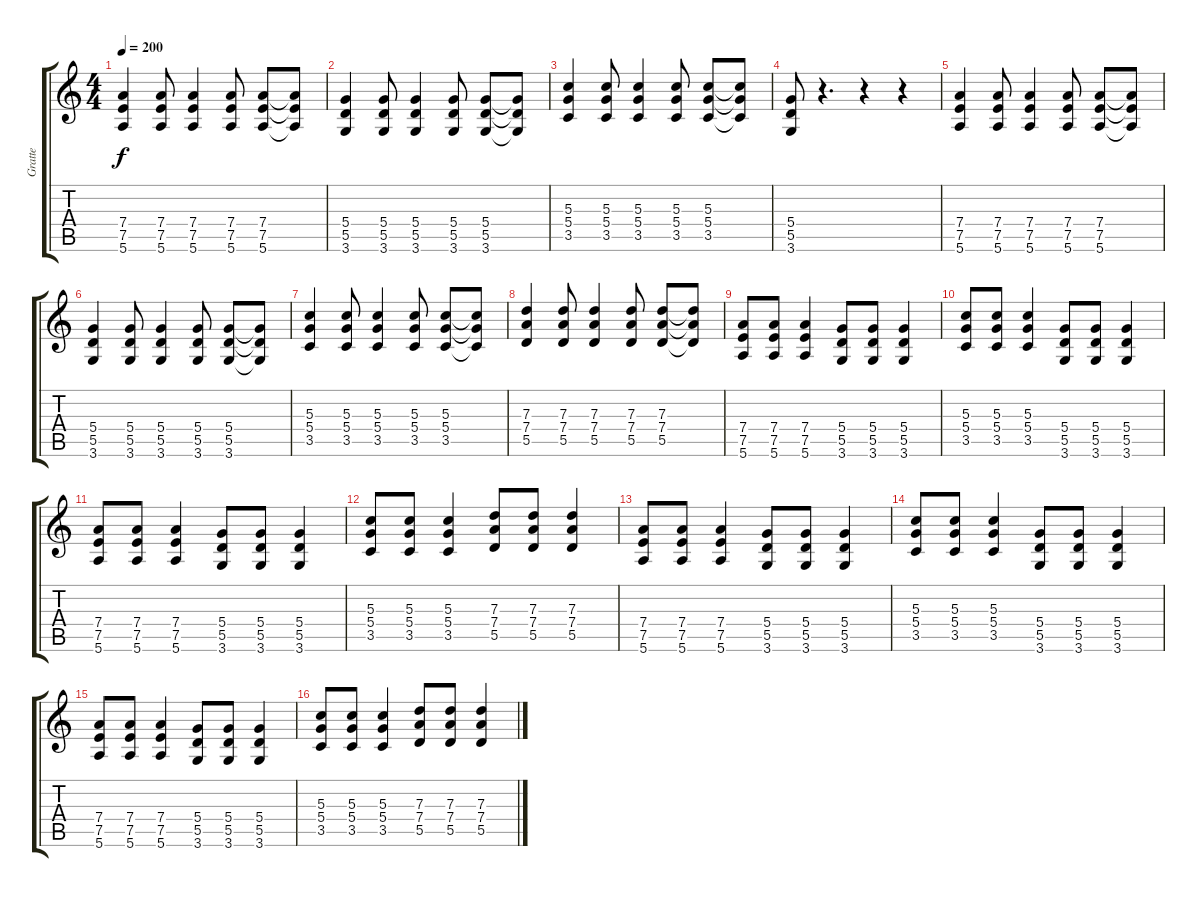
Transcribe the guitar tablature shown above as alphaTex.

\track ("Gratte" "Gratte") {instrument overdrivenguitar}
\staff {score tabs}
\tuning (E4 B3 G3 D3 A2 E2) {hide}
\ts (4 4)
\tempo 200
\clef g2
\ks c
(7.4 7.5 5.6).4{dy f instrument overdrivenguitar} (7.4 7.5 5.6).8 (7.4 7.5 5.6).4 (7.4 7.5 5.6).8 (7.4 7.5 5.6).8 (7.4{t} 7.5{t} 5.6{t}).8 |
(5.4 5.5 3.6).4 (5.4 5.5 3.6).8 (5.4 5.5 3.6).4 (5.4 5.5 3.6).8 (5.4 5.5 3.6).8 (5.4{t} 5.5{t} 3.6{t}).8 |
(5.3 5.4 3.5).4 (5.3 5.4 3.5).8 (5.3 5.4 3.5).4 (5.3 5.4 3.5).8 (5.3 5.4 3.5).8 (5.3{t} 5.4{t} 3.5{t}).8 |
(5.4 5.5 3.6).8 r.4{d} r.4 r.4 |
(7.4 7.5 5.6).4 (7.4 7.5 5.6).8 (7.4 7.5 5.6).4 (7.4 7.5 5.6).8 (7.4 7.5 5.6).8 (7.4{t} 7.5{t} 5.6{t}).8 |
(5.4 5.5 3.6).4 (5.4 5.5 3.6).8 (5.4 5.5 3.6).4 (5.4 5.5 3.6).8 (5.4 5.5 3.6).8 (5.4{t} 5.5{t} 3.6{t}).8 |
(5.3 5.4 3.5).4 (5.3 5.4 3.5).8 (5.3 5.4 3.5).4 (5.3 5.4 3.5).8 (5.3 5.4 3.5).8 (5.3{t} 5.4{t} 3.5{t}).8 |
(7.3 7.4 5.5).4 (7.3 7.4 5.5).8 (7.3 7.4 5.5).4 (7.3 7.4 5.5).8 (7.3 7.4 5.5).8 (7.3{t} 7.4{t} 5.5{t}).8 |
(7.4 7.5 5.6).8 (7.4 7.5 5.6).8 (7.4 7.5 5.6).4 (5.4 5.5 3.6).8 (5.4 5.5 3.6).8 (5.4 5.5 3.6).4 |
(5.3 5.4 3.5).8 (5.3 5.4 3.5).8 (5.3 5.4 3.5).4 (5.4 5.5 3.6).8 (5.4 5.5 3.6).8 (5.4 5.5 3.6).4 |
(7.4 7.5 5.6).8 (7.4 7.5 5.6).8 (7.4 7.5 5.6).4 (5.4 5.5 3.6).8 (5.4 5.5 3.6).8 (5.4 5.5 3.6).4 |
(5.3 5.4 3.5).8 (5.3 5.4 3.5).8 (5.3 5.4 3.5).4 (7.3 7.4 5.5).8 (7.3 7.4 5.5).8 (7.3 7.4 5.5).4 |
(7.4 7.5 5.6).8 (7.4 7.5 5.6).8 (7.4 7.5 5.6).4 (5.4 5.5 3.6).8 (5.4 5.5 3.6).8 (5.4 5.5 3.6).4 |
(5.3 5.4 3.5).8 (5.3 5.4 3.5).8 (5.3 5.4 3.5).4 (5.4 5.5 3.6).8 (5.4 5.5 3.6).8 (5.4 5.5 3.6).4 |
(7.4 7.5 5.6).8 (7.4 7.5 5.6).8 (7.4 7.5 5.6).4 (5.4 5.5 3.6).8 (5.4 5.5 3.6).8 (5.4 5.5 3.6).4 |
(5.3 5.4 3.5).8 (5.3 5.4 3.5).8 (5.3 5.4 3.5).4 (7.3 7.4 5.5).8 (7.3 7.4 5.5).8 (7.3 7.4 5.5).4
